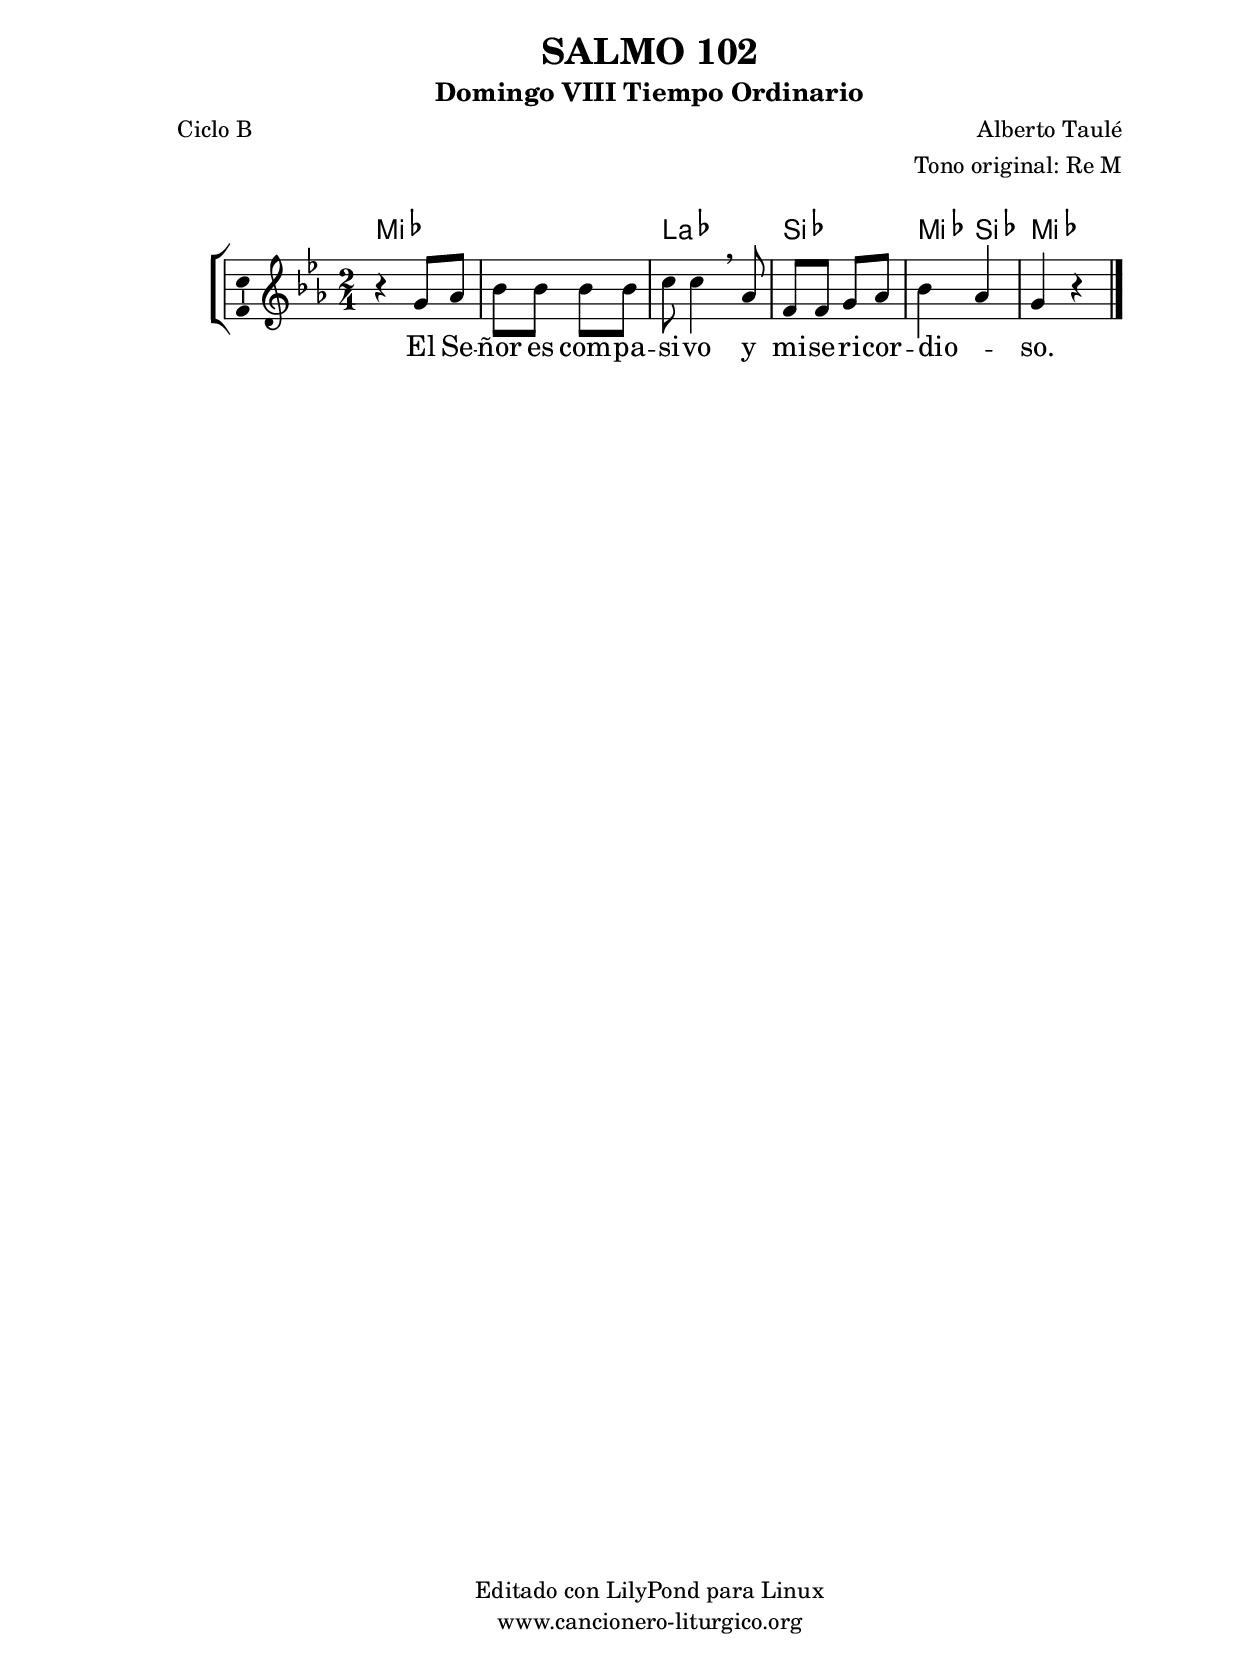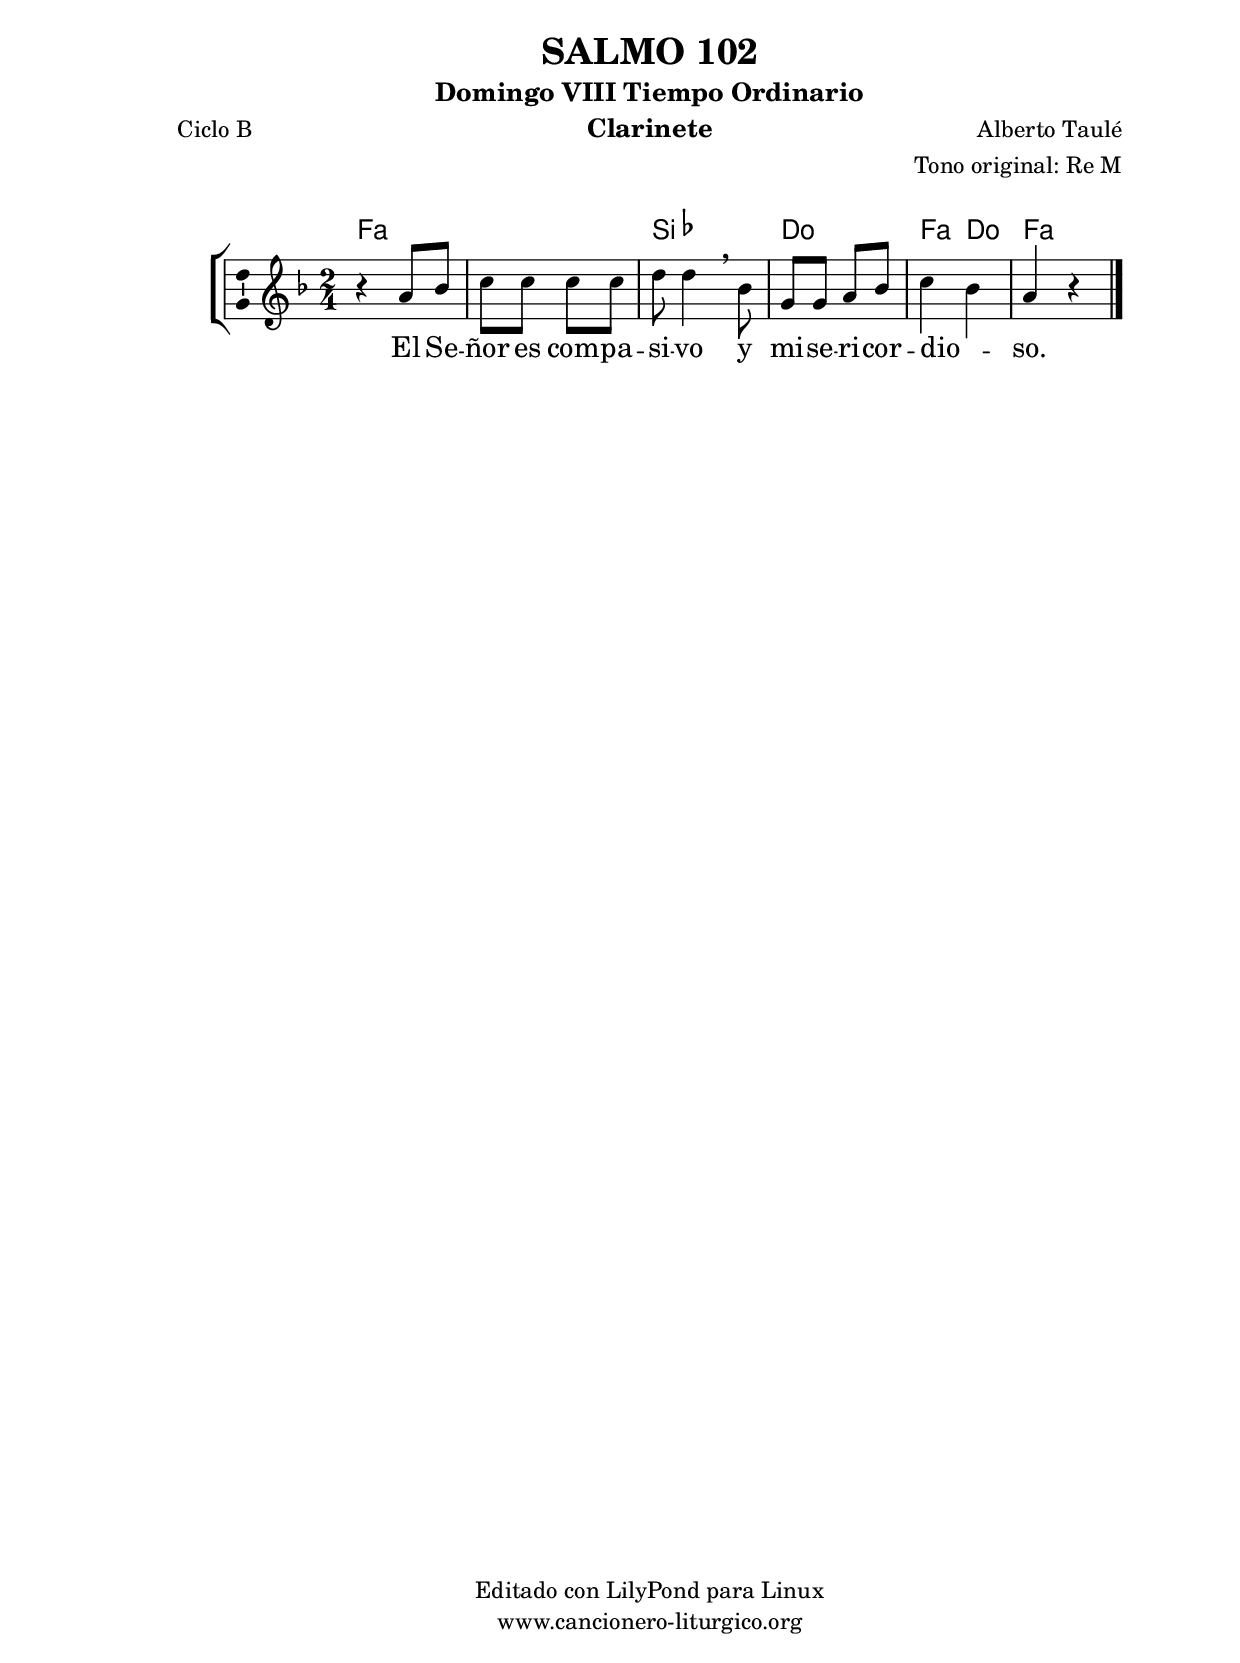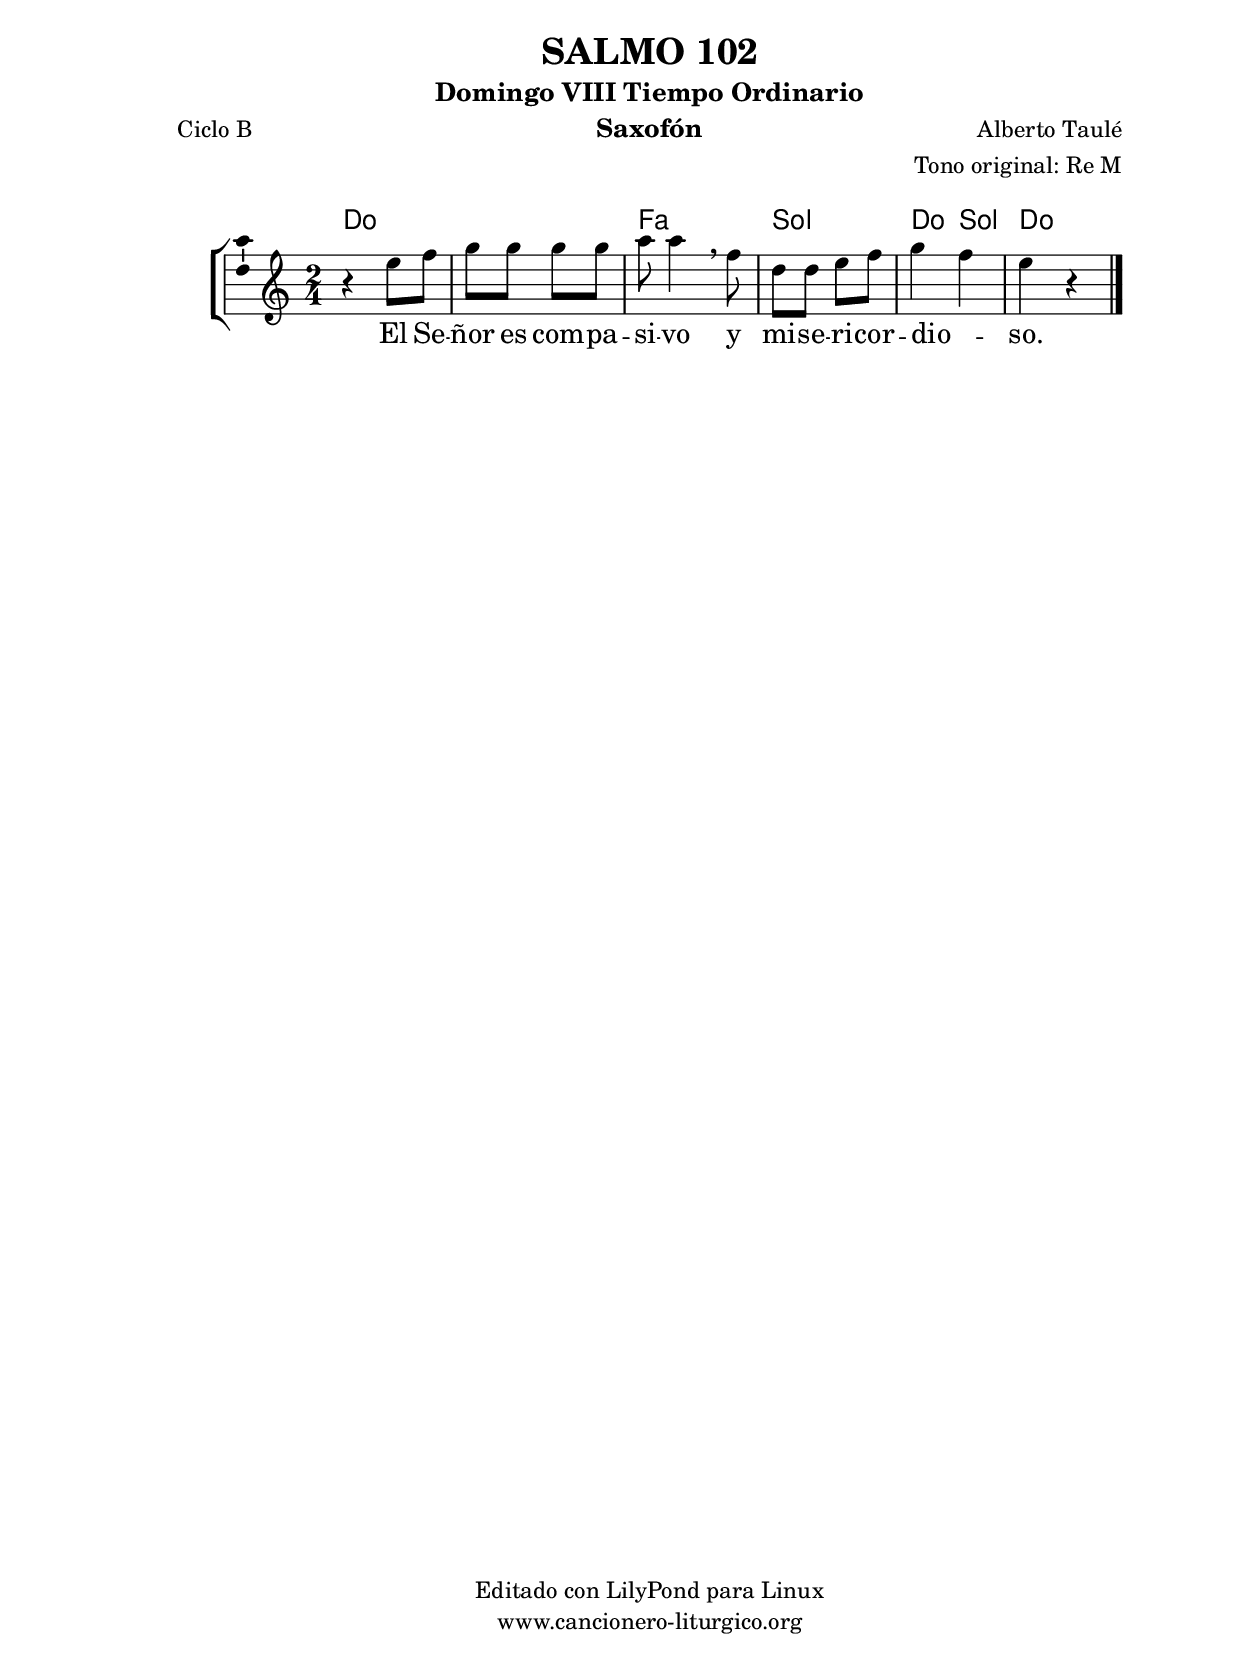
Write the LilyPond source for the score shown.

%
%para convertir .midi en .wav:
%timidity filename.midi -Ow -o finename.wav
%
%
%Para convertir de .wav a .mp3:
%lame -h -m j filename.wav
%
%
%para escuchar el midi:
%timidity nombrefichero.midi
%


%versión de lilypond para la que se ha escrito esta partitura:
\version "2.16.0"

	%Tamaño papel
	#(set-default-paper-size "a4")
	%Tamaño partitura
	#(set-global-staff-size 20)
	%No responde al pulsar sobre una nota
	#(ly:set-option 'point-and-click #f)

%parámetros del encabezamiento:
\header {
	title = "SALMO 102"
	subtitle = "Domingo VIII Tiempo Ordinario"
	composer = "Alberto Taulé"
	poet = "Ciclo B"
	meter = ""
	arranger = "Tono original: Re M"
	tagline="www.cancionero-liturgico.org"
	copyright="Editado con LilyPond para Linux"
	}

%parámetros asociados al papel:
\paper  {
	oddHeaderMarkup = \markup {\fill-line { \on-the-fly #not-first-page \fromproperty #'header:title \on-the-fly #not-first-page \fromproperty #'header:composer }}
	evenHeaderMarkup = \markup {\fill-line { \fromproperty #'header:composer \fromproperty #'header:title }}
	#(set-paper-size "a4")
	print-page-number = ##f
	first-page-number = 1
	print-first-page-number = ##f
%	head-separation = 3.0 \cm
	top-margin = 2.0 \cm
	bottom-margin = 0.5\cm
%%%	bottom-margin = -1.0\cm
	left-margin = 3.0 \cm
	line-width = 16.0 \cm 
	indent = 8\mm
	interscoreline = 2.\mm
	between-system-space = 15\mm
%	para que las partituras no llenen la hoja:
	ragged-bottom = ##t
%	idem para la última hoja:
	ragged-last-bottom = ##f
%	para que las partituras llenen el ancho del papel:
	ragged-last = ##f
	after-title-space = 2.5 \cm
%page-count=1
%system-count=8

	%Flexible Vertical Spacing
%	markup-markup-spacing =
%	#'((basic-distance . 15) (minimum-distance . 15) (padding . 3))
	markup-system-spacing =
	#'((basic-distance . 15) (minimum-distance . 15) (padding . 3))
	system-system-spacing =
	#'((basic-distance . 15) (minimum-distance . 15) (padding . 3))
	score-system-spacing =
	#'((basic-distance . 15) (minimum-distance . 15) (padding . 5))
%	top-system-spacing = % header
%	#'((basic-distance . 8) (minimum-distance . 0) (padding . 3))
%	top-markup-spacing =
%	#'((basic-distance . 20) (minimum-distance . 20) (padding . 3))
	last-bottom-spacing = % footer
	#'((basic-distance . 5) (minimum-distance . 5) (padding . 3))
%	score-markup-spacing =
%	#'((basic-distance . 16) (minimum-distance . 13) (padding . 3))

	}


%parámetros que afectan a toda la partitura:
global =  {
	%clave de sol (G):
	\clef G
	%armadura:
	\transpose d ees
	\key d \major
	\tempo 4=80
	\set Score.tempoHideNote = ##t
	}


acordes = {
	\italianChords
	\chordmode {
	\transpose d ees
{

d2 d g a d4 a d2

	}
	}
}

melodia = 
	\transpose d ees
{
	\relative c'{
	\time 2/4

r4 fis8 g
a a a a
b b4 \breathe g8
e e fis g
a4 g
fis4 r4

	\bar "|."
	}
	}


texto = \lyricmode {
El Se -- ñor es com -- pa -- si -- vo
y mi -- se -- ri -- cor -- dio -- _ so.
	}


acordesStaff = \context ChordNames = acordesStaff <<
	\set chordChanges = ##t
	\acordes
	>>


vozStaff = \context Voice = vozStaff
\with {\consists "Ambitus_engraver"}
<<
%	\set Staff.instrumentName = ""
%	\set Staff.shortInstrumentName = ""
%	\set Staff.midiInstrument = #"clarinet"
%	\set Staff.midiInstrument = #"cello"
%	\set Staff.midiInstrument = #"flute"
	\set Staff.midiInstrument = #"electric guitar (jazz)"
%	\set Staff.midiInstrument = #"english horn"
%	\set Staff.midiInstrument = #"violin"
%	\set Staff.midiInstrument = #"glockenspiel"
	\set Staff.midiMinimumVolume = #0.7
	\set Staff.midiMaximumVolume = #0.9
	\global
	\melodia
	>>


textoStaff = \context Lyrics = textoStaff <<
	\lyricsto vozStaff \texto
	>>

\book {
	\score {
		\context ChoirStaff {
			\override StaffGroup.SystemStartBracket #'collapse-height = #1
			\override Score.SystemStartBar #'collapse-height = #1
			<<
			\acordesStaff
			\vozStaff
			\textoStaff
			>>
			}
		\layout {
	    		\context {
				\Lyrics
				\override LyricText #'font-size = #2
				}
	   		 \context {
				\Score
				%fontSize = #3
				\override StaffSymbol #'staff-space = #(magstep +3)
				%\override Beam #'thickness = #0.55
				%\override SpacingSpanner #'spacing-increment = #1.0
				%\override Slur #'height-limit = #1.5
				}
			}
		}
	\score {
		\unfoldRepeats
		\context ChoirStaff {
			<<
			\acordesStaff
			\vozStaff
			>>
			}
		\midi {
	  		\context {
	  			\Score
				tempoWholesPerMinute = #(ly:make-moment 70 4)
				}
			}
		}
	}

%Partitura para clarinete
#(define output-suffix "C")
\book {
	\header{
		instrument = "Clarinete"
		}
	\score {
		\context ChoirStaff {
			\override StaffGroup.SystemStartBracket #'collapse-height = #1
			\override Score.SystemStartBar #'collapse-height = #1
\transpose c d
			<<
			\acordesStaff
			\vozStaff
			\textoStaff
			>>
			}
		\layout {
	    		\context {
				\Lyrics
				\override LyricText #'font-size = #2
				}
	   		 \context {
				\Score
				%fontSize = #3
				\override StaffSymbol #'staff-space = #(magstep +3)
				%\override Beam #'thickness = #0.55
				%\override SpacingSpanner #'spacing-increment = #1.0
				%\override Slur #'height-limit = #1.5
				}
			}
		}
	}

%Partitura para saxofón
#(define output-suffix "S")
\book {
	\header{
		instrument = "Saxofón"
		}
	\score {
		\context ChoirStaff {
			\override StaffGroup.SystemStartBracket #'collapse-height = #1
			\override Score.SystemStartBar #'collapse-height = #1
\transpose c a
			<<
			\acordesStaff
			\vozStaff
			\textoStaff
			>>
			}
		\layout {
	    		\context {
				\Lyrics
				\override LyricText #'font-size = #2
				}
	   		 \context {
				\Score
				%fontSize = #3
				\override StaffSymbol #'staff-space = #(magstep +3)
				%\override Beam #'thickness = #0.55
				%\override SpacingSpanner #'spacing-increment = #1.0
				%\override Slur #'height-limit = #1.5
				}
			}
		}
	}

